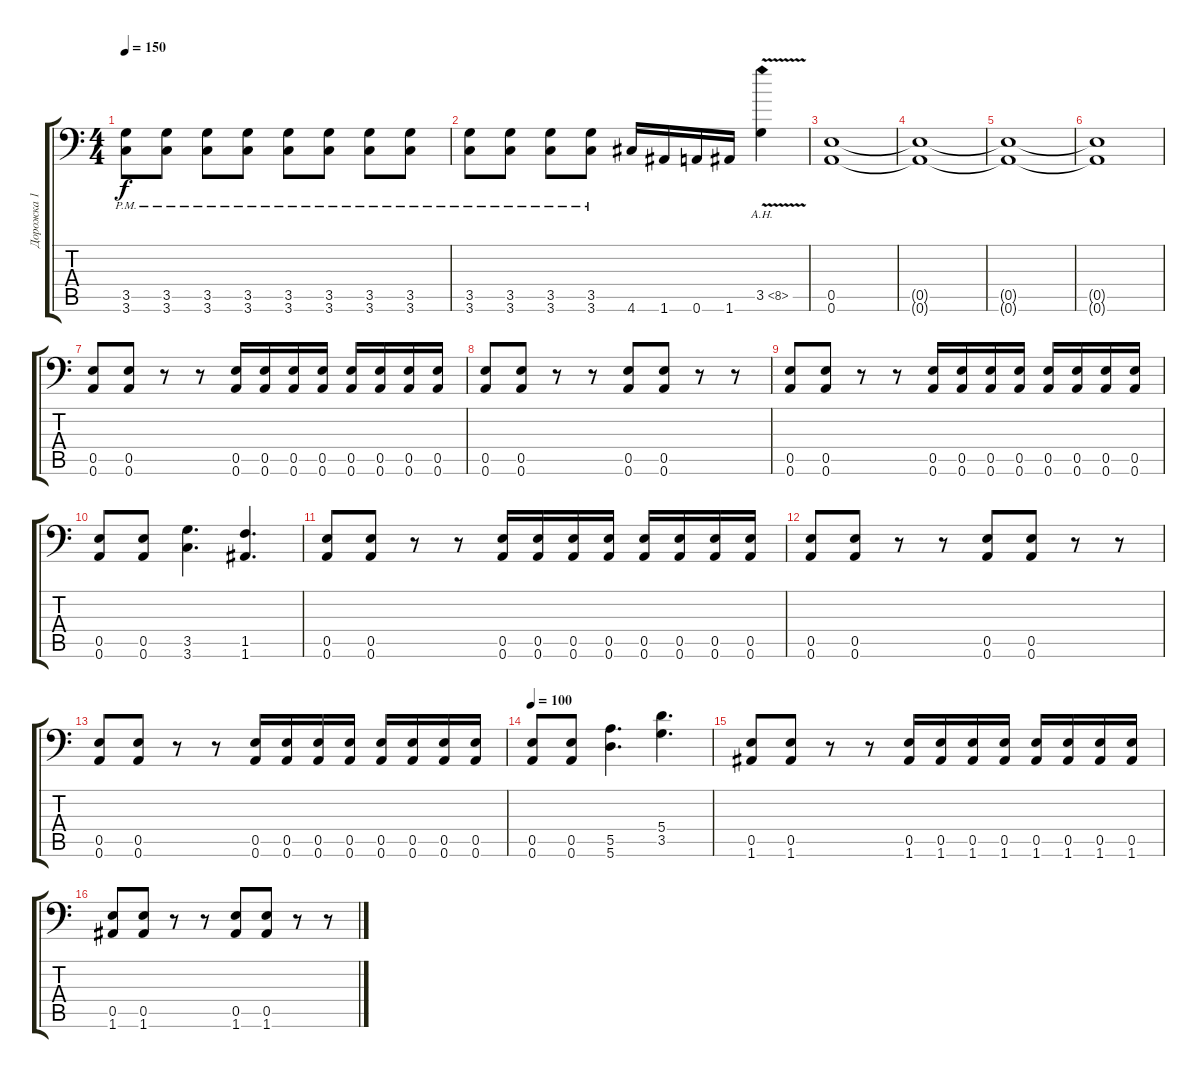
\track ("Дорожка 1" "Дорожка 1") {instrument distortionguitar}
\staff {score tabs}
\tuning (B3 Gb3 D3 A2 E2 A1) {hide}
\ts (4 4)
\tempo 150
\clef f4
\ks c
(3.5{pm} 3.6{pm}).8{dy f} (3.5{pm} 3.6{pm}).8 (3.5{pm} 3.6{pm}).8 (3.5{pm} 3.6{pm}).8 (3.5{pm} 3.6{pm}).8 (3.5{pm} 3.6{pm}).8 (3.5{pm} 3.6{pm}).8 (3.5{pm} 3.6{pm}).8 |
(3.5{pm} 3.6{pm}).8 (3.5{pm} 3.6{pm}).8 (3.5{pm} 3.6{pm}).8 (3.5{pm} 3.6{pm}).8 4.6.16 1.6.16 0.6.16 1.6.16 3.5{ah 5 v}.4 |
(0.5 0.6).1 |
(0.5{t} 0.6{t}).1 |
(0.5{t} 0.6{t}).1 |
(0.5{t} 0.6{t}).1 |
(0.5 0.6).8 (0.5 0.6).8 r.8 r.8 (0.5 0.6).16 (0.5 0.6).16 (0.5 0.6).16 (0.5 0.6).16 (0.5 0.6).16 (0.5 0.6).16 (0.5 0.6).16 (0.5 0.6).16 |
(0.5 0.6).8 (0.5 0.6).8 r.8 r.8 (0.5 0.6).8 (0.5 0.6).8 r.8 r.8 |
(0.5 0.6).8 (0.5 0.6).8 r.8 r.8 (0.5 0.6).16 (0.5 0.6).16 (0.5 0.6).16 (0.5 0.6).16 (0.5 0.6).16 (0.5 0.6).16 (0.5 0.6).16 (0.5 0.6).16 |
(0.5 0.6).8 (0.5 0.6).8 (3.5 3.6).4{d} (1.5 1.6).4{d} |
(0.5 0.6).8 (0.5 0.6).8 r.8 r.8 (0.5 0.6).16 (0.5 0.6).16 (0.5 0.6).16 (0.5 0.6).16 (0.5 0.6).16 (0.5 0.6).16 (0.5 0.6).16 (0.5 0.6).16 |
(0.5 0.6).8 (0.5 0.6).8 r.8 r.8 (0.5 0.6).8 (0.5 0.6).8 r.8 r.8 |
(0.5 0.6).8 (0.5 0.6).8 r.8 r.8 (0.5 0.6).16 (0.5 0.6).16 (0.5 0.6).16 (0.5 0.6).16 (0.5 0.6).16 (0.5 0.6).16 (0.5 0.6).16 (0.5 0.6).16 |
\tempo 100
(0.5 0.6).8 (0.5 0.6).8 (5.5 5.6).4{d} (5.4 3.5).4{d} |
(0.5 1.6).8 (0.5 1.6).8 r.8 r.8 (0.5 1.6).16 (0.5 1.6).16 (0.5 1.6).16 (0.5 1.6).16 (0.5 1.6).16 (0.5 1.6).16 (0.5 1.6).16 (0.5 1.6).16 |
(0.5 1.6).8 (0.5 1.6).8 r.8 r.8 (0.5 1.6).8 (0.5 1.6).8 r.8 r.8
